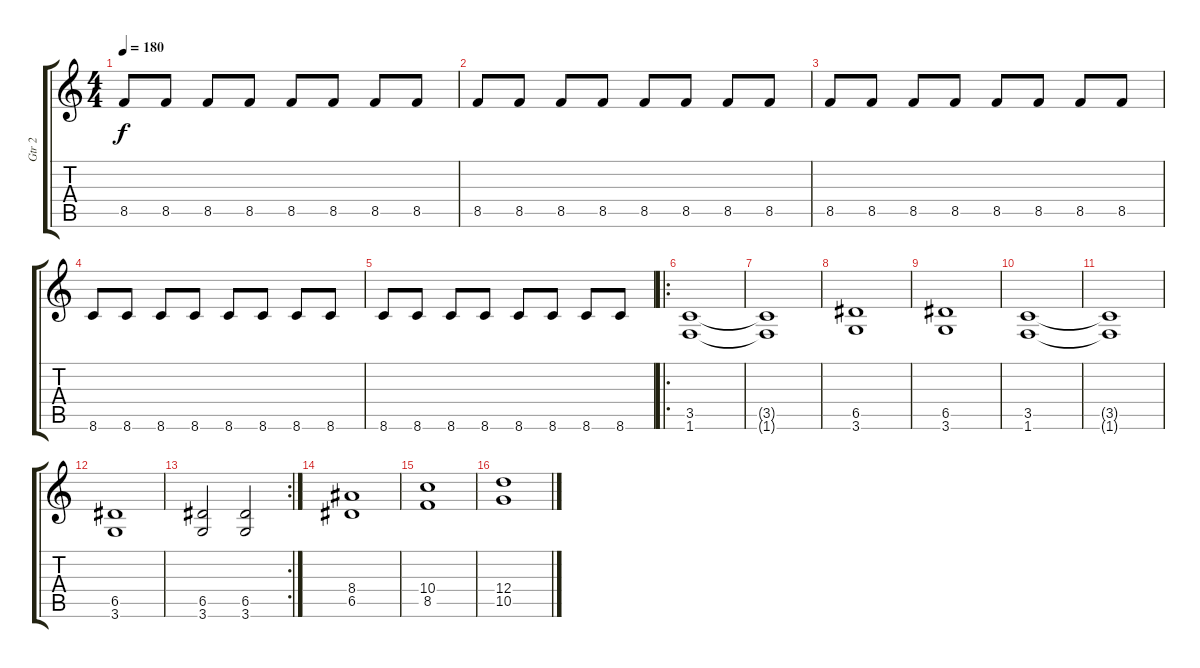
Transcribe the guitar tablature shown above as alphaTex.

\track ("Gtr 2" "Gtr 2") {instrument overdrivenguitar}
\staff {score tabs}
\tuning (E4 B3 G3 D3 A2 E2) {hide}
\ts (4 4)
\tempo 180
\clef g2
\ks c
8.5.8{dy f} 8.5.8 8.5.8 8.5.8 8.5.8 8.5.8 8.5.8 8.5.8 |
8.5.8 8.5.8 8.5.8 8.5.8 8.5.8 8.5.8 8.5.8 8.5.8 |
8.5.8 8.5.8 8.5.8 8.5.8 8.5.8 8.5.8 8.5.8 8.5.8 |
8.6.8 8.6.8 8.6.8 8.6.8 8.6.8 8.6.8 8.6.8 8.6.8 |
8.6.8 8.6.8 8.6.8 8.6.8 8.6.8 8.6.8 8.6.8 8.6.8 |
\ro
(3.5 1.6).1 |
(3.5{t} 1.6{t}).1 |
(6.5 3.6).1 |
(6.5 3.6).1 |
(3.5 1.6).1 |
(3.5{t} 1.6{t}).1 |
(6.5 3.6).1 |
\rc 2
(6.5 3.6).2 (6.5 3.6).2 |
(8.4 6.5).1 |
(10.4 8.5).1 |
(12.4 10.5).1
